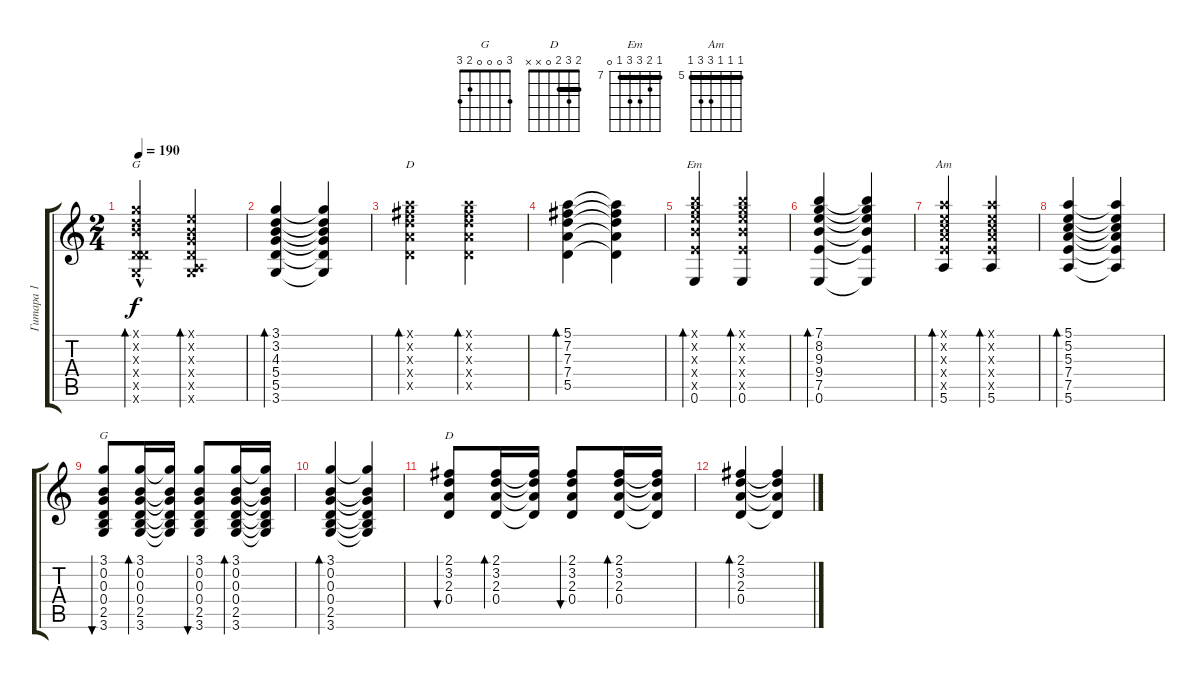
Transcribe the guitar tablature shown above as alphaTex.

\track ("Гитара 1" "Гитара 1") {instrument overdrivenguitar}
\staff {score tabs}
\tuning (E4 B3 G3 D3 A2 E2) {hide}
\chord ("G" 3 3 4 5 5 3) {barre 3}
\chord ("D" 5 7 7 7 5 x) {firstfret 5 barre 5}
\chord ("Em" 7 8 9 9 7 0) {firstfret 7 barre 7}
\chord ("Am" 5 5 5 7 7 5) {firstfret 5 barre 5}
\chord ("G" 3 0 0 0 2 3)
\chord ("D" 2 3 2 0 x x) {barre 2}
\ts (2 4)
\tempo 190
\clef g2
\ks c
(3.1{x} 3.2{x} 4.3{hac x} 0.4{x} 5.5{x} 3.6{x}).4{bd 60 ch "G" dy f} (0.1{x} 0.2{x} 0.3{x} 0.4{x} 0.5{x} 3.6{x}).4{bd 60} |
(3.1 3.2 4.3 5.4 5.5 3.6).4{bd 60} (3.1{t} 3.2{t} 4.3{t} 5.4{t} 5.5{t} 3.6{t}).4 |
(5.1{x} 7.2{x} 7.3{x} 7.4{x} 5.5{x}).4{bd 60 ch "D"} (5.1{x} 7.2{x} 7.3{x} 7.4{x} 5.5{x}).4{bd 60} |
(5.1 7.2 7.3 7.4 5.5).4{bd 60} (5.1{t} 7.2{t} 7.3{t} 7.4{t} 5.5{t}).4 |
(7.1{x} 8.2{x} 9.3{x} 9.4{x} 7.5{x} 0.6).4{bd 60 ch "Em"} (7.1{x} 8.2{x} 9.3{x} 9.4{x} 7.5{x} 0.6).4{bd 60} |
(7.1 8.2 9.3 9.4 7.5 0.6).4{bd 60} (7.1{t} 8.2{t} 9.3{t} 9.4{t} 7.5{t} 0.6{t}).4 |
(5.1{x} 5.2{x} 5.3{x} 7.4{x} 7.5{x} 5.6).4{bd 60 ch "Am"} (5.1{x} 5.2{x} 5.3{x} 7.4{x} 7.5{x} 5.6).4{bd 60} |
(5.1 5.2 5.3 7.4 7.5 5.6).4{bd 60} (5.1{t} 5.2{t} 5.3{t} 7.4{t} 7.5{t} 5.6{t}).4 |
(3.1 0.2 0.3 0.4 2.5 3.6).8{bu 60 ch "G"} (3.1 0.2 0.3 0.4 2.5 3.6).16{bd 60} (3.1{t} 0.2{t} 0.3{t} 0.4{t} 2.5{t} 3.6{t}).16 (3.1 0.2 0.3 0.4 2.5 3.6).8{bu 60} (3.1 0.2 0.3 0.4 2.5 3.6).16{bd 60} (3.1{t} 0.2{t} 0.3{t} 0.4{t} 2.5{t} 3.6{t}).16 |
(3.1 0.2 0.3 0.4 2.5 3.6).4{bd 60} (3.1{t} 0.2{t} 0.3{t} 0.4{t} 2.5{t} 3.6{t}).4 |
(2.1 3.2 2.3 0.4).8{bu 60 ch "D"} (2.1 3.2 2.3 0.4).16{bd 60} (2.1{t} 3.2{t} 2.3{t} 0.4{t}).16 (2.1 3.2 2.3 0.4).8{bu 60} (2.1 3.2 2.3 0.4).16{bd 60} (2.1{t} 3.2{t} 2.3{t} 0.4{t}).16 |
(2.1 3.2 2.3 0.4).4{bd 60} (2.1{t} 3.2{t} 2.3{t} 0.4{t}).4
